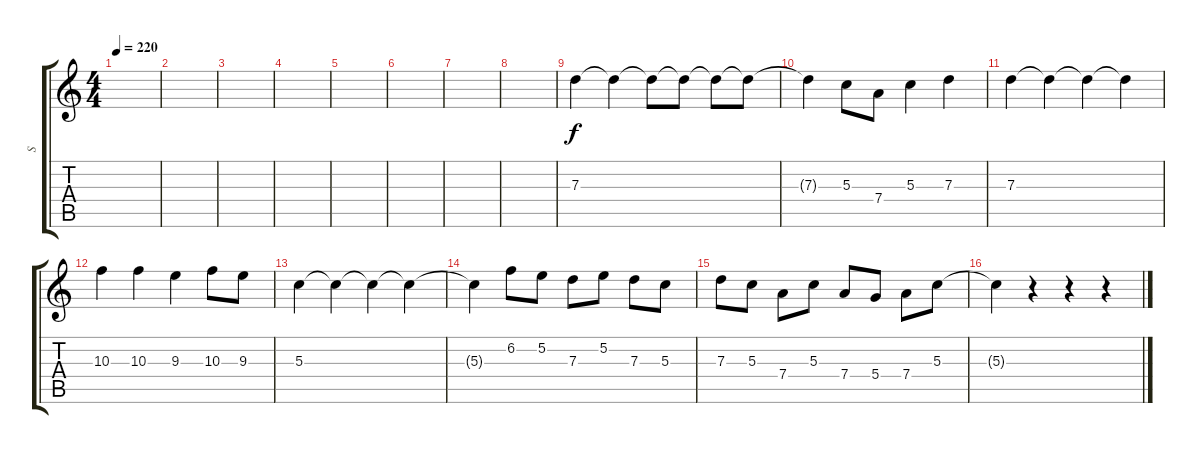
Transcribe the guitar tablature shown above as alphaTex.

\track ("S" "S") {instrument distortionguitar}
\staff {score tabs}
\tuning (E4 B3 G3 D3 A2 D2) {hide}
\ts (4 4)
\tempo 220
\clef g2
\ks c
|
|
|
|
|
|
|
|
7.3.4 7.3{t}.4 7.3{t}.8 7.3{t}.8 7.3{t}.8 7.3{t}.8 |
7.3{t}.4 5.3.8 7.4.8 5.3.4 7.3.4 |
7.3.4 7.3{t}.4 7.3{t}.4 7.3{t}.4 |
10.3.4 10.3.4 9.3.4 10.3.8 9.3.8 |
5.3.4 5.3{t}.4 5.3{t}.4 5.3{t}.4 |
5.3{t}.4 6.2.8 5.2.8 7.3.8 5.2.8 7.3.8 5.3.8 |
7.3.8 5.3.8 7.4.8 5.3.8 7.4.8 5.4.8 7.4.8 5.3.8 |
5.3{t}.4 r.4 r.4 r.4
